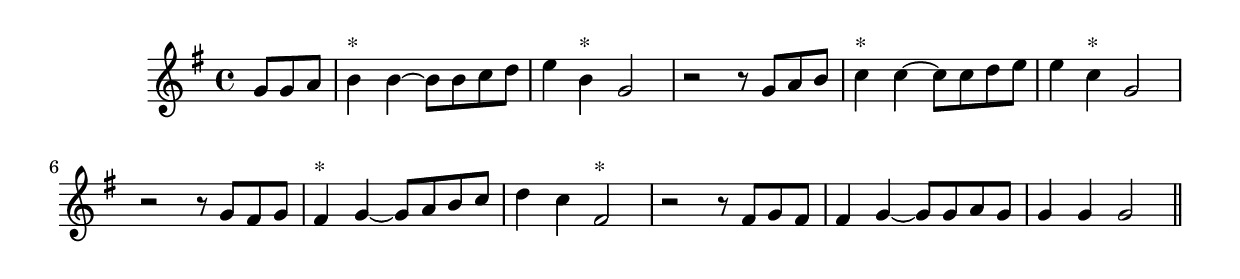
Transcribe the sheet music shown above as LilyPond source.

\version "2.19.49"
%{\header {
  composer = "B. Crowell"
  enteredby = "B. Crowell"
}%}
\score{{\key g \major
\time 4/4
%{\tempo 4=80
%}\relative g' {
  \partial 8*3
  g8 g a | b4^\markup{"*"} b4~ b8 b c d | e4 b^\markup{"*"} g2 | r2 r8 g a b | c4^\markup{"*"} c~ c8 c d e | e4 c^\markup{"*"} g2 | r2 r8 g fis g
         | fis4^\markup{"*"} g~ g8 a b c | d4 c fis,2^\markup{"*"} | r2 r8 fis g fis | fis4 g~ g8 g a g | g4 g g2
  \bar "||"
}

}}